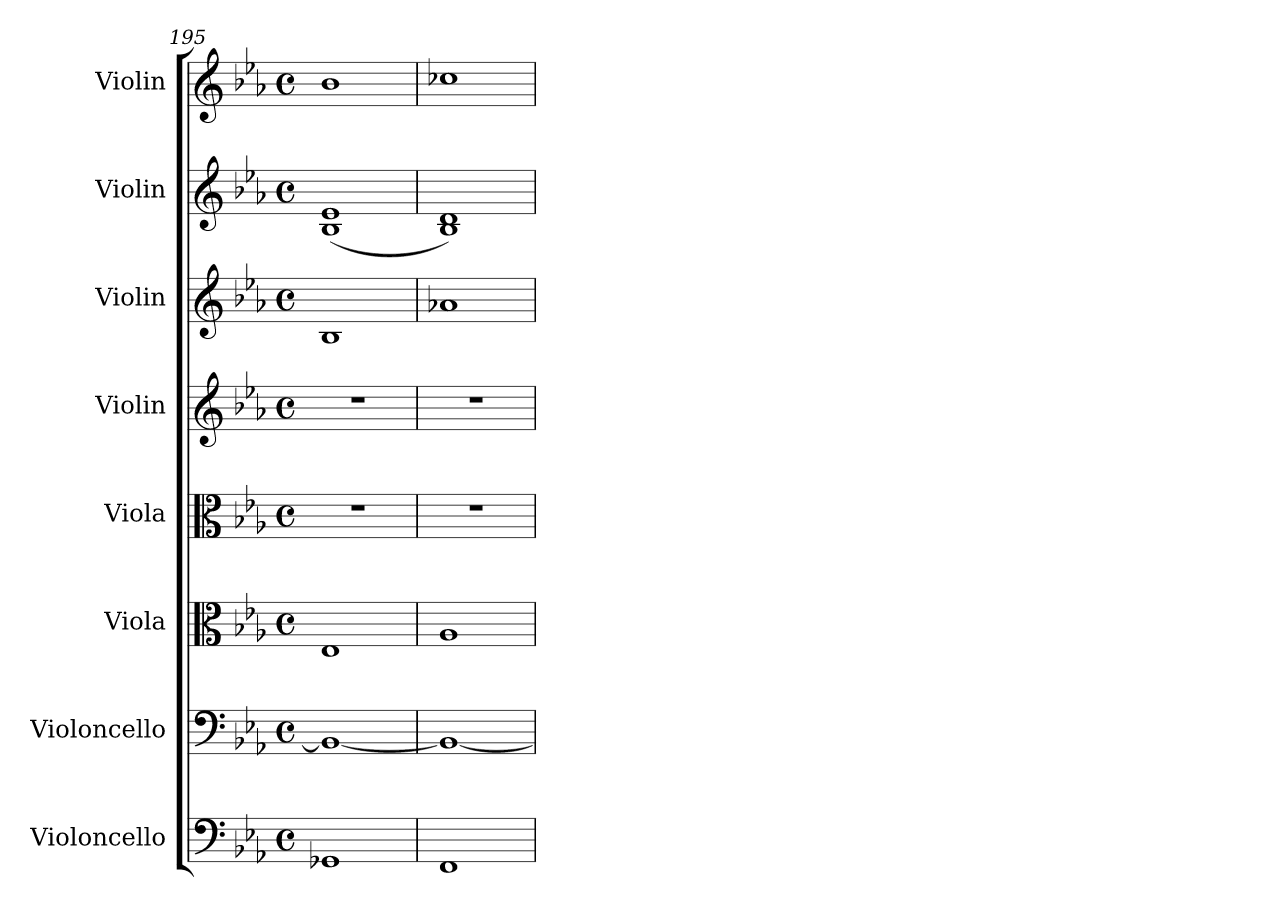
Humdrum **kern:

**kern	**kern	**kern	**kern	**kern	**kern	**kern	**kern
*part8	*part7	*part6	*part5	*part4	*part3	*part2	*part1
*staff8	*staff7	*staff6	*staff5	*staff4	*staff3	*staff2	*staff1
*I"Violoncello	*I"Violoncello	*I"Viola	*I"Viola	*I"Violin	*I"Violin	*I"Violin	*I"Violin
*I'Vc.	*I'Vc.	*I'Vla.	*I'Vla.	*I'Vln.	*I'Vln.	*I'Vln.	*I'Vln.
*clefF4	*clefF4	*clefC3	*clefC3	*clefG2	*clefG2	*clefG2	*clefG2
*k[b-e-a-]	*k[b-e-a-]	*k[b-e-a-]	*k[b-e-a-]	*k[b-e-a-]	*k[b-e-a-]	*k[b-e-a-]	*k[b-e-a-]
*M4/4	*M4/4	*M4/4	*M4/4	*M4/4	*M4/4	*M4/4	*M4/4
*met(c)	*met(c)	*met(c)	*met(c)	*met(c)	*met(c)	*met(c)	*met(c)
=195	=195	=195	=195	=195	=195	=195	=195
1GG-X	1BB-_	1E-	1r	1r	1B-	(<1B- 1e-	1b-
=196	=196	=196	=196	=196	=196	=196	=196
1FF	1BB-_	1A-	1r	1r	1a-X	1B- 1d)	1cc-X
=	=	=	=	=	=	=	=
*-	*-	*-	*-	*-	*-	*-	*-
